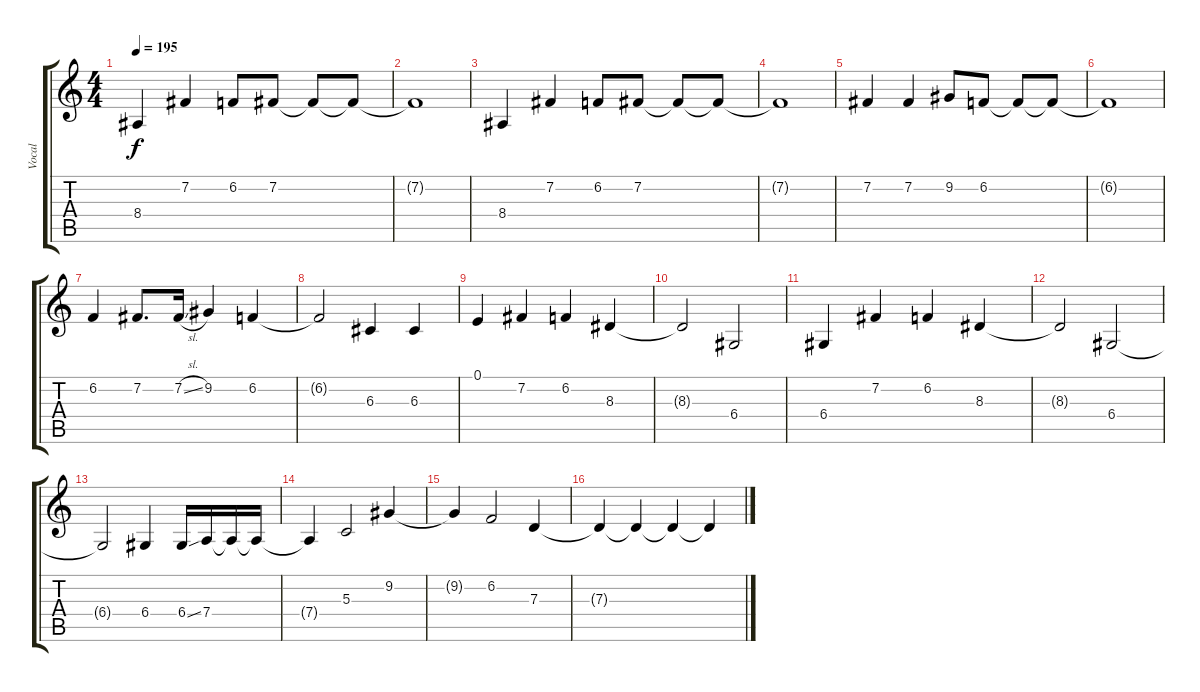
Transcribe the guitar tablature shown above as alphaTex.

\track ("Vocal" "Vocal") {instrument synthstrings1}
\staff {score tabs}
\tuning (E4 B3 G3 D3 A2 E2) {hide}
\ts (4 4)
\tempo 195
\clef g2
\ks c
8.4.4{dy f} 7.2.4 6.2.8 7.2.8 7.2{t}.8 7.2{t}.8 |
7.2{t}.1 |
8.4.4 7.2.4 6.2.8 7.2.8 7.2{t}.8 7.2{t}.8 |
7.2{t}.1 |
7.2.4 7.2.4 9.2.8 6.2.8 6.2{t}.8 6.2{t}.8 |
6.2{t}.1 |
6.2.4 7.2.8{d} 7.2{sl}.16 9.2.4 6.2.4 |
6.2{t}.2 6.3.4 6.3.4 |
0.1.4 7.2.4 6.2.4 8.3.4 |
8.3{t}.2 6.4.2 |
6.4.4 7.2.4 6.2.4 8.3.4 |
8.3{t}.2 6.4.2 |
6.4{t}.2 6.4.4 6.4{ss}.16 7.4.16 7.4{t}.16 7.4{t}.16 |
7.4{t}.4 5.3.2 9.2.4 |
9.2{t}.4 6.2.2 7.3.4 |
7.3{t}.4 7.3{t}.4 7.3{t}.4 7.3{t}.4
